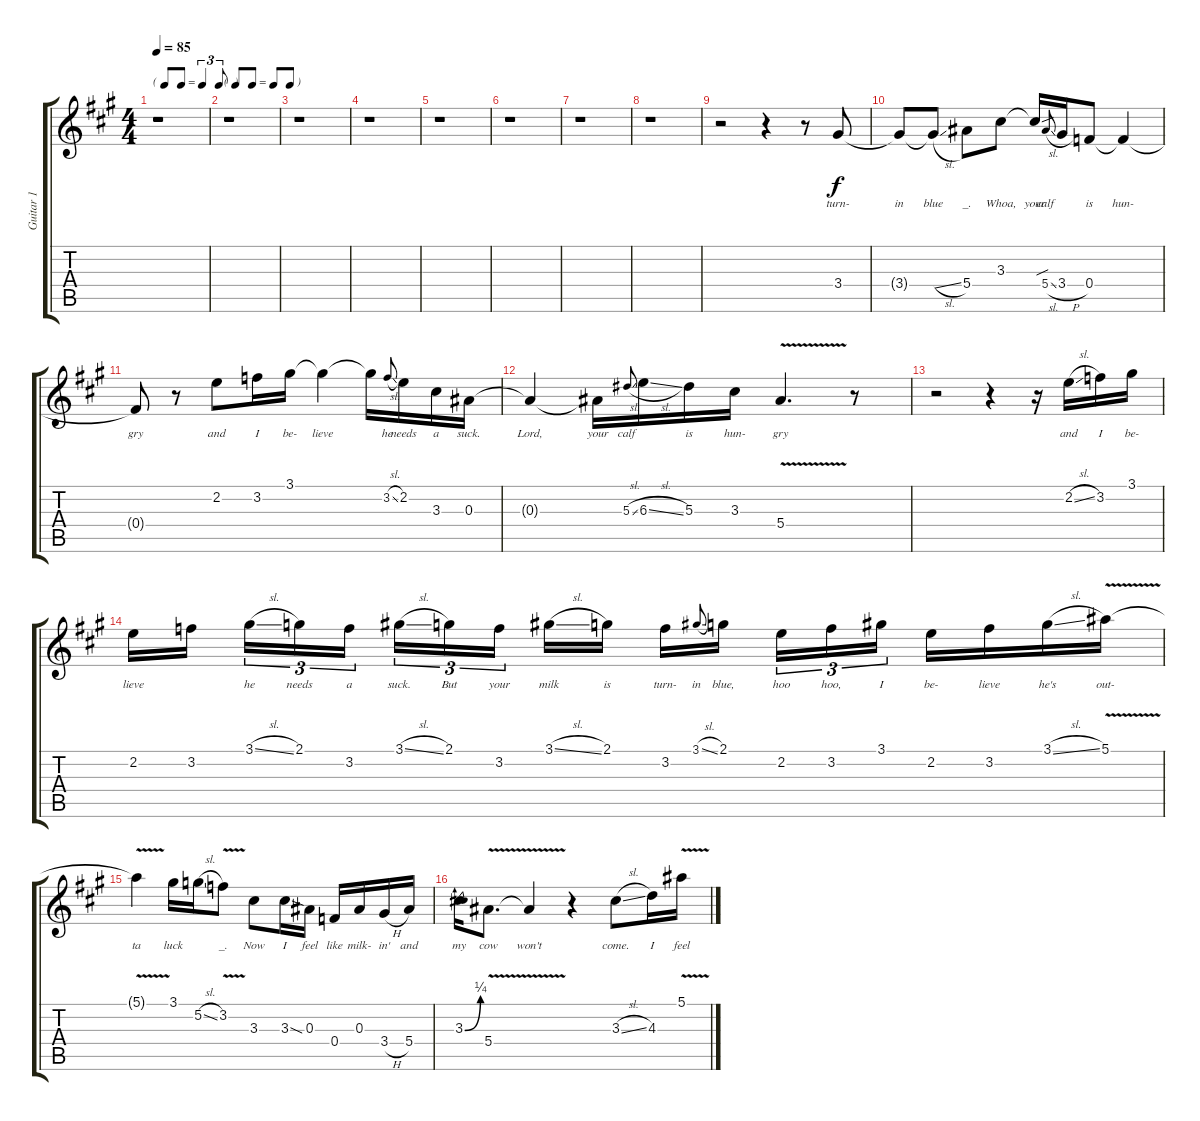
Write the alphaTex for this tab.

\track ("Guitar 1" "Guitar 1") {instrument overdrivenguitar}
\staff {score tabs}
\tuning (F4 D4 Bb3 F3 Bb2 F2) {hide}
\ts (4 4)
\tf triplet8th
\tempo 85
\clef g2
\ks a
r.1{dy f} |
\tf none
r.1 |
r.1 |
r.1 |
r.1 |
r.1 |
r.1 |
r.1 |
r.2 r.4 r.8 3.4.8{lyrics (0 "turn-") lyrics (1 "") lyrics (2 "") lyrics (3 "") lyrics (4 "")} |
3.4{t}.8{lyrics (0 "in") lyrics (1 "") lyrics (2 "") lyrics (3 "") lyrics (4 "")} 3.4{sl t}.8{lyrics (0 "blue") lyrics (1 "") lyrics (2 "") lyrics (3 "") lyrics (4 "")} 5.4.8{lyrics (0 "_.") lyrics (1 "") lyrics (2 "") lyrics (3 "") lyrics (4 "")} 3.3.8{lyrics (0 "Whoa,") lyrics (1 "") lyrics (2 "") lyrics (3 "") lyrics (4 "")} 3.3{sou t}.16{lyrics (0 "your") lyrics (1 "") lyrics (2 "") lyrics (3 "") lyrics (4 "")} 5.4{sl}.8{lyrics (0 "calf") lyrics (1 "") lyrics (2 "") lyrics (3 "") lyrics (4 "") gr onbeat} 3.4{h}.16{lyrics (0 "") lyrics (1 "") lyrics (2 "") lyrics (3 "") lyrics (4 "")} 0.4.8{lyrics (0 "is") lyrics (1 "") lyrics (2 "") lyrics (3 "") lyrics (4 "")} 0.4{t}.4{lyrics (0 "hun-") lyrics (1 "") lyrics (2 "") lyrics (3 "") lyrics (4 "")} |
0.4{t}.8{lyrics (0 "gry") lyrics (1 "") lyrics (2 "") lyrics (3 "") lyrics (4 "")} r.8 2.2.8{lyrics (0 "and") lyrics (1 "") lyrics (2 "") lyrics (3 "") lyrics (4 "")} 3.2.16{lyrics (0 "I") lyrics (1 "") lyrics (2 "") lyrics (3 "") lyrics (4 "")} 3.1.16{lyrics (0 "be-") lyrics (1 "") lyrics (2 "") lyrics (3 "") lyrics (4 "")} 3.1{t}.4{lyrics (0 "lieve") lyrics (1 "") lyrics (2 "") lyrics (3 "") lyrics (4 "")} 3.1{t}.16{lyrics (0 "") lyrics (1 "") lyrics (2 "") lyrics (3 "") lyrics (4 "")} 3.2{sl}.8{lyrics (0 "he") lyrics (1 "") lyrics (2 "") lyrics (3 "") lyrics (4 "") gr onbeat} 2.2.16{lyrics (0 "needs") lyrics (1 "") lyrics (2 "") lyrics (3 "") lyrics (4 "")} 3.3.16{lyrics (0 "a") lyrics (1 "") lyrics (2 "") lyrics (3 "") lyrics (4 "")} 0.3.16{lyrics (0 "suck.") lyrics (1 "") lyrics (2 "") lyrics (3 "") lyrics (4 "")} |
0.3{t}.4{lyrics (0 "Lord,") lyrics (1 "") lyrics (2 "") lyrics (3 "") lyrics (4 "")} 0.3{t}.16{lyrics (0 "your") lyrics (1 "") lyrics (2 "") lyrics (3 "") lyrics (4 "")} 5.3{sl}.8{lyrics (0 "calf") lyrics (1 "") lyrics (2 "") lyrics (3 "") lyrics (4 "") gr onbeat} 6.3{sl}.16{lyrics (0 "") lyrics (1 "") lyrics (2 "") lyrics (3 "") lyrics (4 "")} 5.3.16{lyrics (0 "is") lyrics (1 "") lyrics (2 "") lyrics (3 "") lyrics (4 "")} 3.3.16{lyrics (0 "hun-") lyrics (1 "") lyrics (2 "") lyrics (3 "") lyrics (4 "")} 5.4{v}.4{d lyrics (0 "gry") lyrics (1 "") lyrics (2 "") lyrics (3 "") lyrics (4 "")} r.8 |
r.2 r.4 r.16 2.2{sl}.16{lyrics (0 "and") lyrics (1 "") lyrics (2 "") lyrics (3 "") lyrics (4 "")} 3.2.16{lyrics (0 "I") lyrics (1 "") lyrics (2 "") lyrics (3 "") lyrics (4 "")} 3.1.16{lyrics (0 "be-") lyrics (1 "") lyrics (2 "") lyrics (3 "") lyrics (4 "")} |
2.2.16{lyrics (0 "lieve") lyrics (1 "") lyrics (2 "") lyrics (3 "") lyrics (4 "")} 3.2.16{lyrics (0 "") lyrics (1 "") lyrics (2 "") lyrics (3 "") lyrics (4 "") beam splitsecondary} 3.1{sl}.16{tu (3 2) lyrics (0 "he") lyrics (1 "") lyrics (2 "") lyrics (3 "") lyrics (4 "")} 2.1.16{tu (3 2) lyrics (0 "needs") lyrics (1 "") lyrics (2 "") lyrics (3 "") lyrics (4 "")} 3.2.16{tu (3 2) lyrics (0 "a") lyrics (1 "") lyrics (2 "") lyrics (3 "") lyrics (4 "")} 3.1{sl}.16{tu (3 2) lyrics (0 "suck.") lyrics (1 "") lyrics (2 "") lyrics (3 "") lyrics (4 "")} 2.1.16{tu (3 2) lyrics (0 "But") lyrics (1 "") lyrics (2 "") lyrics (3 "") lyrics (4 "")} 3.2.16{tu (3 2) lyrics (0 "your") lyrics (1 "") lyrics (2 "") lyrics (3 "") lyrics (4 "") beam splitsecondary} 3.1{sl}.16{lyrics (0 "milk") lyrics (1 "") lyrics (2 "") lyrics (3 "") lyrics (4 "")} 2.1.16{lyrics (0 "is") lyrics (1 "") lyrics (2 "") lyrics (3 "") lyrics (4 "")} 3.2.16{lyrics (0 "turn-") lyrics (1 "") lyrics (2 "") lyrics (3 "") lyrics (4 "")} 3.1{sl}.8{lyrics (0 "in") lyrics (1 "") lyrics (2 "") lyrics (3 "") lyrics (4 "") gr onbeat} 2.1.16{lyrics (0 "blue,") lyrics (1 "") lyrics (2 "") lyrics (3 "") lyrics (4 "") beam splitsecondary} 2.2.16{tu (3 2) lyrics (0 "hoo") lyrics (1 "") lyrics (2 "") lyrics (3 "") lyrics (4 "")} 3.2.16{tu (3 2) lyrics (0 "hoo,") lyrics (1 "") lyrics (2 "") lyrics (3 "") lyrics (4 "")} 3.1.16{tu (3 2) lyrics (0 "I") lyrics (1 "") lyrics (2 "") lyrics (3 "") lyrics (4 "")} 2.2.16{lyrics (0 "be-") lyrics (1 "") lyrics (2 "") lyrics (3 "") lyrics (4 "")} 3.2.16{lyrics (0 "lieve") lyrics (1 "") lyrics (2 "") lyrics (3 "") lyrics (4 "")} 3.1{sl}.16{lyrics (0 "he's") lyrics (1 "") lyrics (2 "") lyrics (3 "") lyrics (4 "")} 5.1{v}.16{lyrics (0 "out-") lyrics (1 "") lyrics (2 "") lyrics (3 "") lyrics (4 "")} |
5.1{t}.4{lyrics (0 "ta") lyrics (1 "") lyrics (2 "") lyrics (3 "") lyrics (4 "")} 3.1.16{lyrics (0 "luck") lyrics (1 "") lyrics (2 "") lyrics (3 "") lyrics (4 "")} 5.2{sl}.16{lyrics (0 "") lyrics (1 "") lyrics (2 "") lyrics (3 "") lyrics (4 "")} 3.2{v}.8{lyrics (0 "_.") lyrics (1 "") lyrics (2 "") lyrics (3 "") lyrics (4 "")} 3.3.8{lyrics (0 "Now") lyrics (1 "") lyrics (2 "") lyrics (3 "") lyrics (4 "")} 3.3{sod}.16{lyrics (0 "I") lyrics (1 "") lyrics (2 "") lyrics (3 "") lyrics (4 "")} 0.3.16{lyrics (0 "feel") lyrics (1 "") lyrics (2 "") lyrics (3 "") lyrics (4 "")} 0.4.16{lyrics (0 "like") lyrics (1 "") lyrics (2 "") lyrics (3 "") lyrics (4 "")} 0.3.16{lyrics (0 "milk-") lyrics (1 "") lyrics (2 "") lyrics (3 "") lyrics (4 "")} 3.4{h}.16{lyrics (0 "in'") lyrics (1 "") lyrics (2 "") lyrics (3 "") lyrics (4 "")} 5.4.16{lyrics (0 "and") lyrics (1 "") lyrics (2 "") lyrics (3 "") lyrics (4 "")} |
3.3{be (bend 0 0 60 1)}.16{lyrics (0 "my") lyrics (1 "") lyrics (2 "") lyrics (3 "") lyrics (4 "")} 5.4{v}.8{d lyrics (0 "cow") lyrics (1 "") lyrics (2 "") lyrics (3 "") lyrics (4 "")} 5.4{t}.4{lyrics (0 "won't") lyrics (1 "") lyrics (2 "") lyrics (3 "") lyrics (4 "")} r.4 3.3{sl}.8{lyrics (0 "come.") lyrics (1 "") lyrics (2 "") lyrics (3 "") lyrics (4 "")} 4.3.16{lyrics (0 "I") lyrics (1 "") lyrics (2 "") lyrics (3 "") lyrics (4 "")} 5.1{v}.16{lyrics (0 "feel") lyrics (1 "") lyrics (2 "") lyrics (3 "") lyrics (4 "")}
